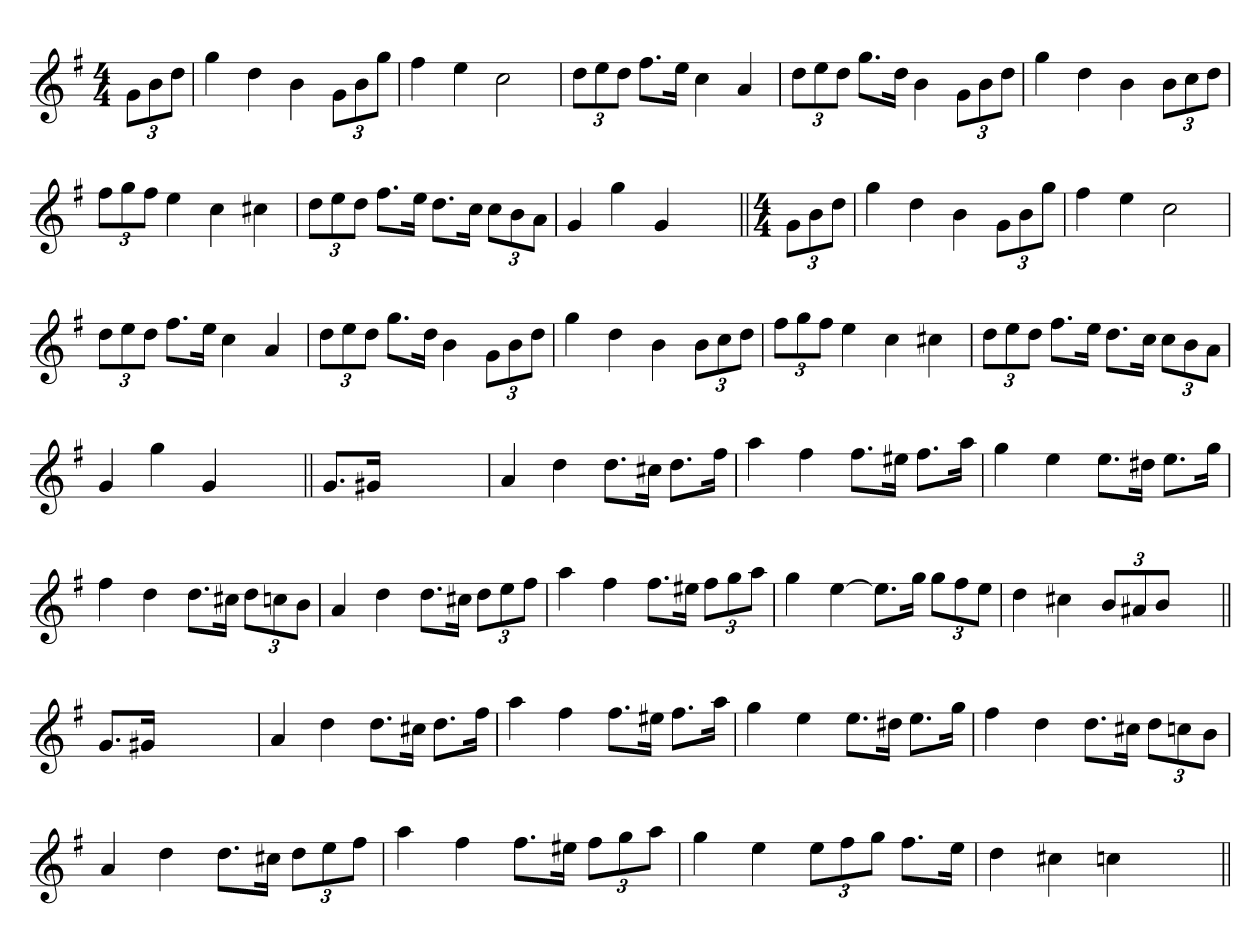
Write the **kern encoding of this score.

**kern
*part1
*staff1
*clefG2
*k[f#]
*G:
*M4/4
=1
12gL
12b
12ddJ
=
4gg
4dd
4b
12gL
12b
12ggJ
=
4ff#
4ee
2cc
=
12ddL
12ee
12ddJ
8.ff#L
16eeJk
4cc
4a
=
12ddL
12ee
12ddJ
8.ggL
16ddJk
4b
12gL
12b
12ddJ
=
4gg
4dd
4b
12bL
12cc
12ddJ
=
12ff#L
12gg
12ff#J
4ee
4cc
4cc#X
=
12ddL
12ee
12ddJ
8.ff#L
16eeJk
8.ddL
16ccJk
12ccL
12b
12aJ
=
4g
4gg
4g
4ryy
=||
*M4/4
12gL
12b
12ddJ
=
4gg
4dd
4b
12gL
12b
12ggJ
=
4ff#
4ee
2cc
=
12ddL
12ee
12ddJ
8.ff#L
16eeJk
4cc
4a
=
12ddL
12ee
12ddJ
8.ggL
16ddJk
4b
12gL
12b
12ddJ
=
4gg
4dd
4b
12bL
12cc
12ddJ
=
12ff#L
12gg
12ff#J
4ee
4cc
4cc#X
=
12ddL
12ee
12ddJ
8.ff#L
16eeJk
8.ddL
16ccJk
12ccL
12b
12aJ
=
4g
4gg
4g
4ryy
=||
8.gL
16g#XJk
2.ryy
=
4a
4dd
8.ddL
16cc#XJk
8.ddL
16ff#Jk
=
4aa
4ff#
8.ff#L
16ee#XJk
8.ff#L
16aaJk
=
4gg
4ee
8.eeL
16dd#XJk
8.eeL
16ggJk
=
4ff#
4dd
8.ddL
16cc#XJk
12ddL
12ccn
12bJ
=
4a
4dd
8.ddL
16cc#XJk
12ddL
12ee
12ff#J
=
4aa
4ff#
8.ff#L
16ee#XJk
12ff#L
12gg
12aaJ
=
4gg
[4ee
8.eeL]
16ggJk
12ggL
12ff#
12eeJ
=
4dd
4cc#X
12bL
12a#X
12bJ
4ryy
=||
8.gL
16g#XJk
2.ryy
=
4a
4dd
8.ddL
16cc#XJk
8.ddL
16ff#Jk
=
4aa
4ff#
8.ff#L
16ee#XJk
8.ff#L
16aaJk
=
4gg
4ee
8.eeL
16dd#XJk
8.eeL
16ggJk
=
4ff#
4dd
8.ddL
16cc#XJk
12ddL
12ccn
12bJ
=
4a
4dd
8.ddL
16cc#XJk
12ddL
12ee
12ff#J
=
4aa
4ff#
8.ff#L
16ee#XJk
12ff#L
12gg
12aaJ
=
4gg
4ee
12eeL
12ff#
12ggJ
8.ff#L
16eeJk
=
4dd
4cc#X
4ccn
4ryy
=||
*-
